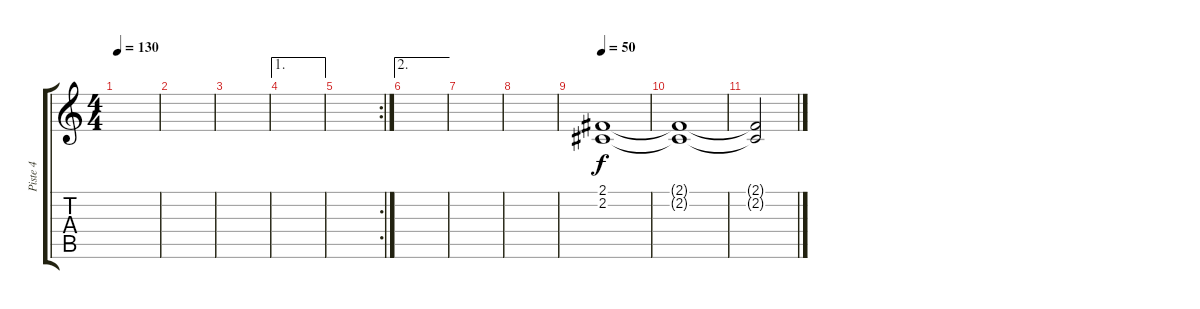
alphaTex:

\track ("Piste 4" "Piste 4") {instrument applause}
\staff {score tabs}
\tuning (E4 B3 G3 D3 A2 E2) {hide}
\ts (4 4)
\tempo 130
\clef g2
\ks c
|
|
|
\ae 1
|
\rc 2
|
\ae 2
|
|
|
\tempo 50
(2.1 2.2).1 |
(2.1{t} 2.2{t}).1 |
(2.1{t} 2.2{t}).2
